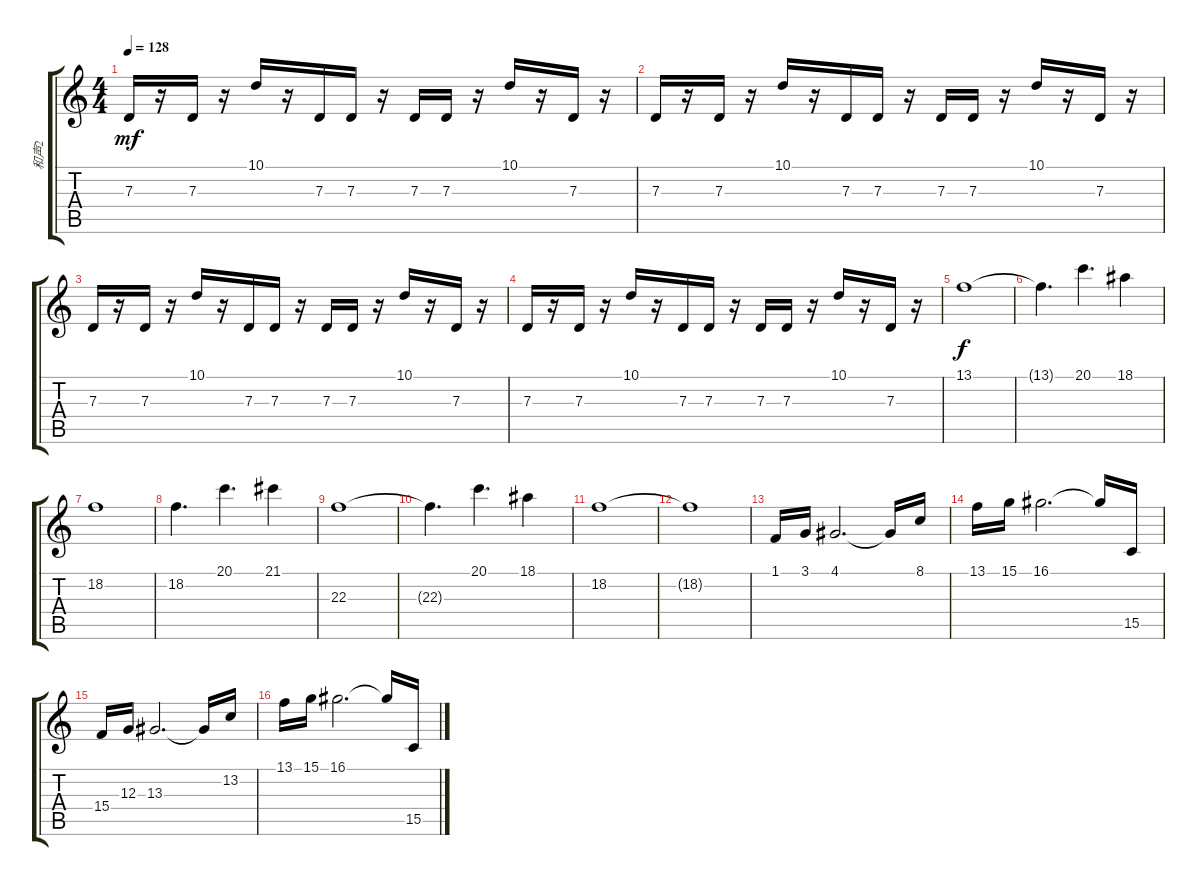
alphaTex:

\track ("和声2" "和声2") {instrument brasssection}
\staff {score tabs}
\tuning (E4 B3 G3 D3 A2 E2) {hide}
\ts (4 4)
\tempo 128
\clef g2
\ks c
7.3.16{dy mf} r.16 7.3.16 r.16 10.1.16 r.16 7.3.16 7.3.16 r.16 7.3.16 7.3.16 r.16 10.1.16 r.16 7.3.16 r.16 |
7.3.16 r.16 7.3.16 r.16 10.1.16 r.16 7.3.16 7.3.16 r.16 7.3.16 7.3.16 r.16 10.1.16 r.16 7.3.16 r.16 |
7.3.16 r.16 7.3.16 r.16 10.1.16 r.16 7.3.16 7.3.16 r.16 7.3.16 7.3.16 r.16 10.1.16 r.16 7.3.16 r.16 |
7.3.16 r.16 7.3.16 r.16 10.1.16 r.16 7.3.16 7.3.16 r.16 7.3.16 7.3.16 r.16 10.1.16 r.16 7.3.16 r.16 |
13.1.1{dy f instrument stringensemble1} |
13.1{t}.4{d} 20.1.4{d} 18.1.4 |
18.2.1 |
18.2.4{d} 20.1.4{d} 21.1.4 |
22.3.1 |
22.3{t}.4{d} 20.1.4{d} 18.1.4 |
18.2.1 |
18.2{t}.1 |
1.1.16 3.1.16 4.1.2{d} 4.1{t}.16 8.1.16 |
13.1.16 15.1.16 16.1.2{d} 16.1{t}.16 15.5.16 |
15.4.16 12.3.16 13.3.2{d} 13.3{t}.16 13.2.16 |
13.1.16 15.1.16 16.1.2{d} 16.1{t}.16 15.5.16
